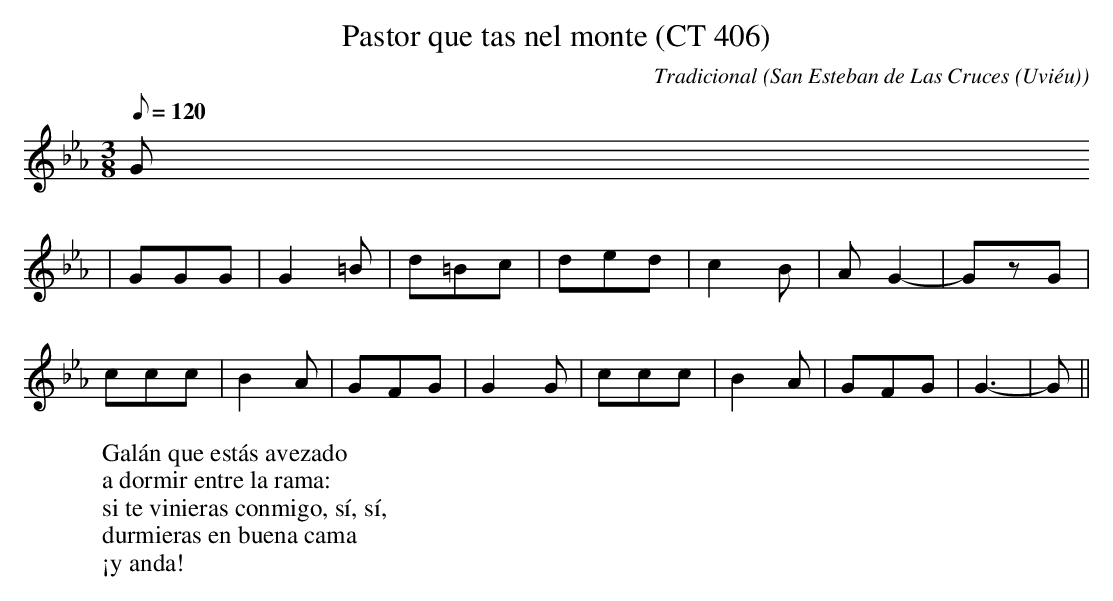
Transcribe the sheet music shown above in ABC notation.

X:1
T:Pastor que tas nel monte (CT 406)
C:Tradicional
O:San Esteban de Las Cruces (Uviéu)
M:3/8
L:1/8
Q:1/8=120
W:Galán que estás avezado
W:a dormir entre la rama:
W:si te vinieras conmigo, sí, sí,
W:durmieras en buena cama
W:¡y anda!
K:Cm
G
|GGG|G2 =B|d=Bc|ded|c2 B|A G2-|GzG|
ccc|B2 A|GFG|G2 G|ccc|B2 A|GFG|G3-|G ||
